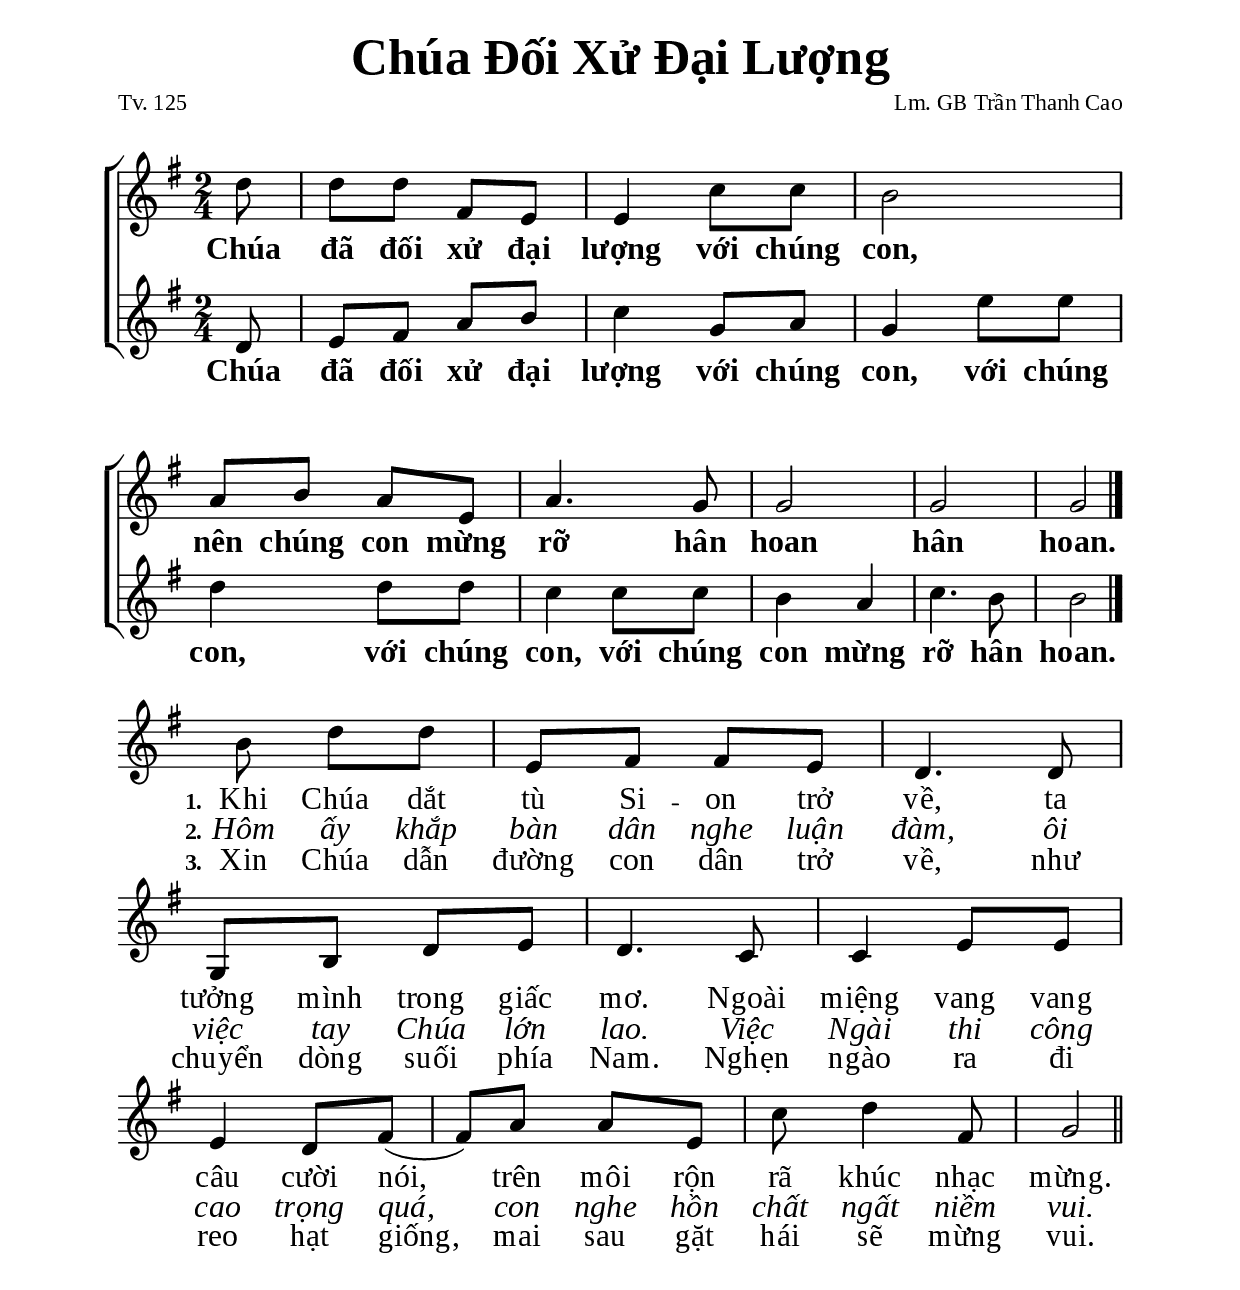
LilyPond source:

% Cài đặt chung
\version "2.20.0"
\include "english.ly"

\header {
  title = \markup { \fontsize #3 "Chúa Đối Xử Đại Lượng" }
  poet = "Tv. 125"
  composer = "Lm. GB Trần Thanh Cao"
  arranger = " "
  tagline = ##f
}

\paper {
  #(set-paper-size "a4")
  top-margin = 10\mm
  bottom-margin = 10\mm
  left-margin = 20\mm
  right-margin = 20\mm
  #(define fonts
    (make-pango-font-tree
      "Liberation Serif"
      "Liberation Serif"
      "Liberation Serif"
      (/ 20 20)))
  page-count = #1
  indent = #0
  system-system-spacing.basic-distance = #17
}

% Nhạc điệp khúc
nhacDiepKhucBas = \relative c' {
  \partial 8 d8 |
  e fs a b |
  c4 g8 a |
  g4 e'8 e |
  d4 d8 d |
  c4 c8 c |
  b4 a |
  c4. b8 |
  b2 \bar "|."
}

nhacDiepKhucSop = \relative c'' {
  \partial 8 d8 |
  d d fs, e |
  e4 c'8 c |
  b2 |
  a8 b a e |
  a4. g8 |
  g2 |
  g2 |
  g2 \bar "|."
}

% Nhạc phiên khúc
nhacPhienKhuc = \relative c'' {
  \partial 4. b8 d d |
  e, fs fs e |
  d4. d8 |
  g, b d e |
  d4. c8 |
  c4 e8 e |
  e4 d8 fs ( |
  fs) a a e |
  c' d4 fs,8 |
  g2 \bar "||"
}

% Lời điệp khúc
loiDiepKhucSop = \lyricmode {
  Chúa đã đối xử đại lượng với chúng con,
  nên chúng con mừng rỡ hân hoan hân hoan.
}

loiDiepKhucBas = \lyricmode {
  Chúa đã đối xử đại lượng với chúng con,
  với chúng con, với chúng con,
  với chúng con mừng rỡ hân hoan.
}

% Lời phiên khúc
loiPhienKhucMot = \lyricmode {
  \set stanza = #"1."
  Khi Chúa dắt tù Si -- on trở về,
  ta tưởng mình trong giấc mơ.
  Ngoài miệng vang vang câu cười nói,
  trên môi rộn rã khúc nhạc mừng.
}

loiPhienKhucHai = \lyricmode {
  \override Lyrics.LyricText.font-shape = #'italic
  \set stanza = #"2."
  Hôm ấy khắp bàn dân nghe luận đàm,
  ôi việc tay Chúa lớn lao.
  Việc Ngài thi công cao trọng quá,
  con nghe hồn chất ngất niềm vui.
}

loiPhienKhucBa = \lyricmode {
  \set stanza = #"3."
  Xin Chúa dẫn đường con dân trở về,
  như chuyển dòng suối phía Nam.
  Nghẹn ngào ra đi reo hạt giống,
  mai sau gặt hái sẽ mừng vui.
}

% Dàn trang
\score {
  \new ChoirStaff <<
    \new Staff \with {
        \consists "Merge_rests_engraver"
        \magnifyStaff #(magstep +1)
      }
      <<
      \new Voice = beSop {
        \key g \major \time 2/4 \nhacDiepKhucSop
      }
      \new Lyrics \lyricsto beSop \loiDiepKhucSop
    >>
    \new Staff \with {
        \consists "Merge_rests_engraver"
        \magnifyStaff #(magstep +1)
      }
      <<
      \new Voice = beBas {
        \key g \major \time 2/4 \nhacDiepKhucBas
      }
      \new Lyrics \lyricsto beBas \loiDiepKhucBas
    >>
  >>
  \layout {
    \override Lyrics.LyricText.font-series = #'bold
    \override Lyrics.LyricText.font-size = #+3
    \override Lyrics.LyricSpace.minimum-distance = #1.6
    \override Score.BarNumber.break-visibility = ##(#f #f #f)
    \override Score.SpacingSpanner.uniform-stretching = ##t
  }
}

\score {
  \new ChoirStaff <<
    \new Staff = phienKhuc \with {
        \magnifyStaff #(magstep +1)
      }
      <<
      \new Voice = beSop {
        \key g \major \time 2/4 \nhacPhienKhuc
      }
    >>
    \new Lyrics \lyricsto beSop \loiPhienKhucMot
    \new Lyrics \lyricsto beSop \loiPhienKhucHai
    \new Lyrics \lyricsto beSop \loiPhienKhucBa
  >>
  \layout {
    \override Staff.TimeSignature.transparent = ##t
    \override Lyrics.LyricText.font-size = #+3
    \override Lyrics.LyricSpace.minimum-distance = #3.2
    \override Score.BarNumber.break-visibility = ##(#f #f #f)
    \override Score.SpacingSpanner.uniform-stretching = ##t
  } 
}
